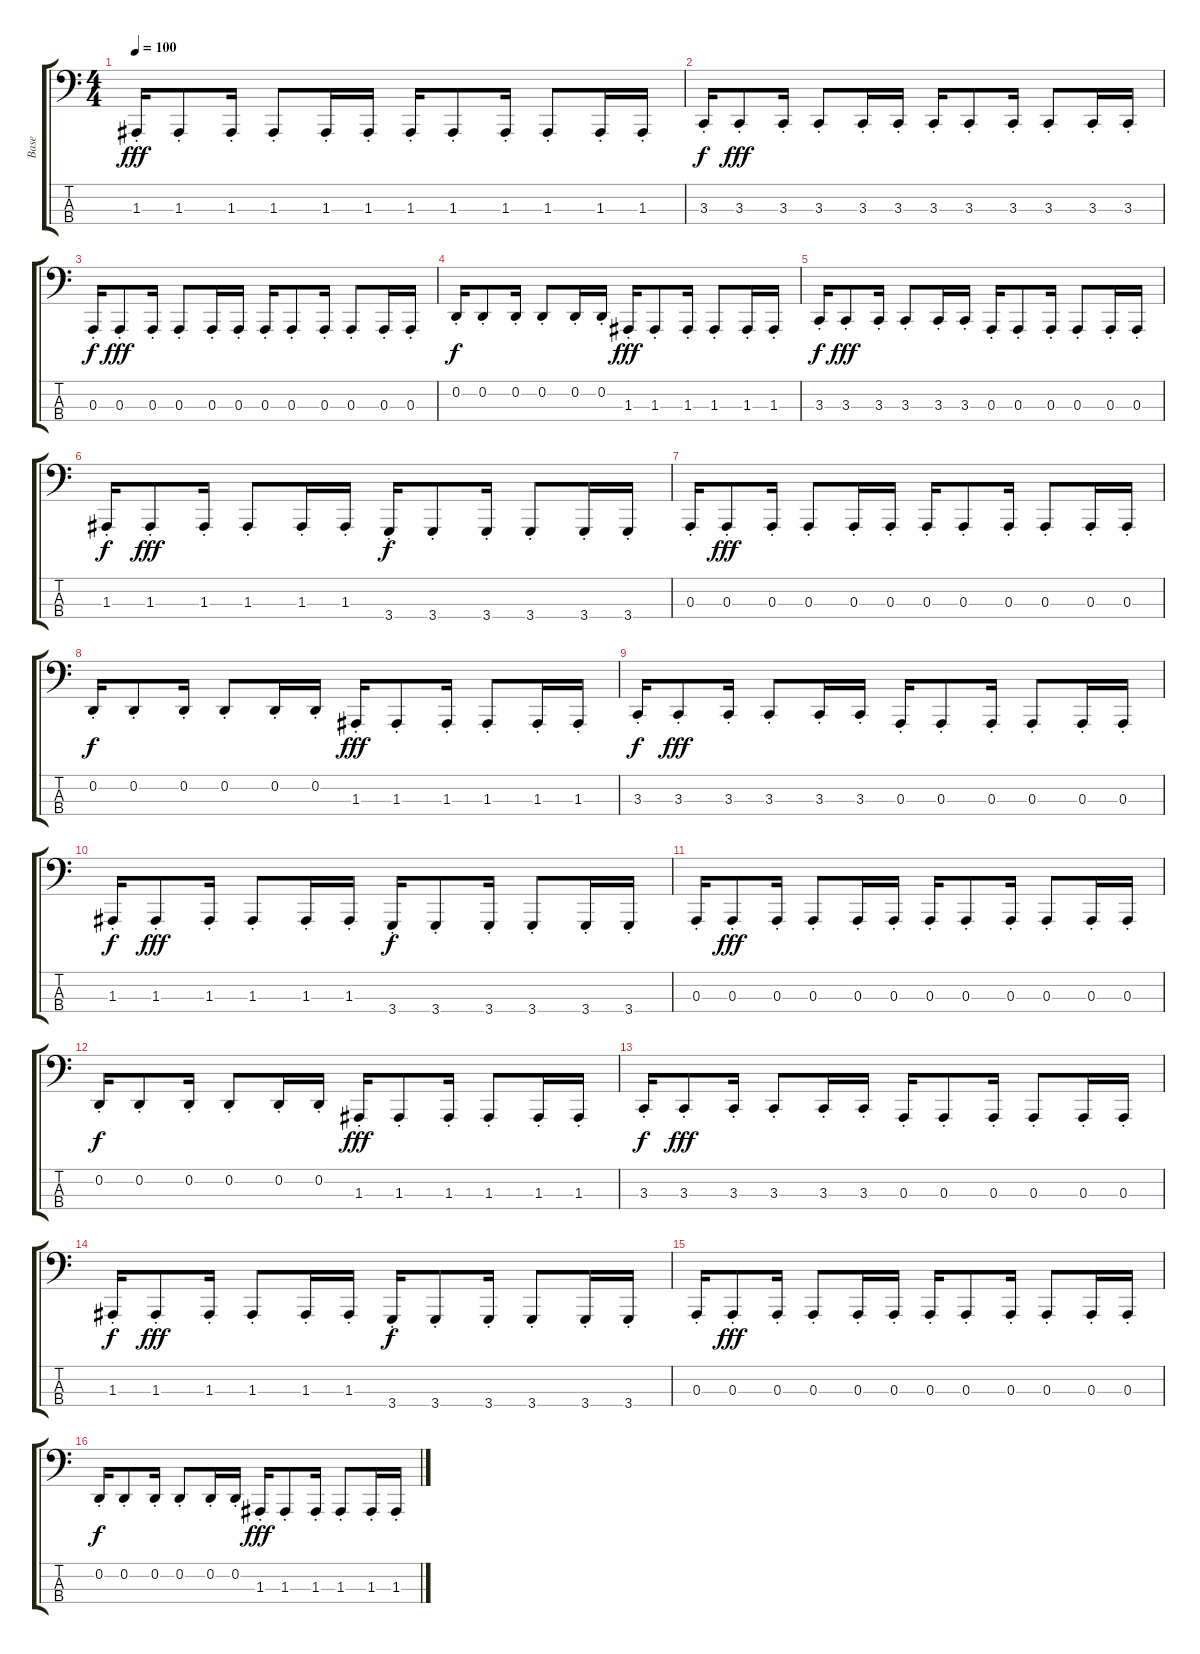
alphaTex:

\track ("Base" "Base") {instrument lead8bassandlead}
\staff {score tabs}
\tuning (G2 D2 A1 E1) {hide}
\ts (4 4)
\tempo 100
\clef f4
\ks c
1.3{st}.16{dy fff} 1.3{st}.8 1.3{st}.16 1.3{st}.8 1.3{st}.16 1.3{st}.16 1.3{st}.16 1.3{st}.8 1.3{st}.16 1.3{st}.8 1.3{st}.16 1.3{st}.16 |
3.3{st}.16{dy f} 3.3{st}.8{dy fff} 3.3{st}.16 3.3{st}.8 3.3{st}.16 3.3{st}.16 3.3{st}.16 3.3{st}.8 3.3{st}.16 3.3{st}.8 3.3{st}.16 3.3{st}.16 |
0.3{st}.16{dy f} 0.3{st}.8{dy fff} 0.3{st}.16 0.3{st}.8 0.3{st}.16 0.3{st}.16 0.3{st}.16 0.3{st}.8 0.3{st}.16 0.3{st}.8 0.3{st}.16 0.3{st}.16 |
0.2{st}.16{dy f} 0.2{st}.8 0.2{st}.16 0.2{st}.8 0.2{st}.16 0.2{st}.16 1.3{st}.16{dy fff} 1.3{st}.8 1.3{st}.16 1.3{st}.8 1.3{st}.16 1.3{st}.16 |
3.3{st}.16{dy f} 3.3{st}.8{dy fff} 3.3{st}.16 3.3{st}.8 3.3{st}.16 3.3{st}.16 0.3{st}.16 0.3{st}.8 0.3{st}.16 0.3{st}.8 0.3{st}.16 0.3{st}.16 |
1.3{st}.16{dy f} 1.3{st}.8{dy fff} 1.3{st}.16 1.3{st}.8 1.3{st}.16 1.3{st}.16 3.4{st}.16{dy f} 3.4{st}.8 3.4{st}.16 3.4{st}.8 3.4{st}.16 3.4{st}.16 |
0.3{st}.16 0.3{st}.8{dy fff} 0.3{st}.16 0.3{st}.8 0.3{st}.16 0.3{st}.16 0.3{st}.16 0.3{st}.8 0.3{st}.16 0.3{st}.8 0.3{st}.16 0.3{st}.16 |
0.2{st}.16{dy f} 0.2{st}.8 0.2{st}.16 0.2{st}.8 0.2{st}.16 0.2{st}.16 1.3{st}.16{dy fff} 1.3{st}.8 1.3{st}.16 1.3{st}.8 1.3{st}.16 1.3{st}.16 |
3.3{st}.16{dy f} 3.3{st}.8{dy fff} 3.3{st}.16 3.3{st}.8 3.3{st}.16 3.3{st}.16 0.3{st}.16 0.3{st}.8 0.3{st}.16 0.3{st}.8 0.3{st}.16 0.3{st}.16 |
1.3{st}.16{dy f} 1.3{st}.8{dy fff} 1.3{st}.16 1.3{st}.8 1.3{st}.16 1.3{st}.16 3.4{st}.16{dy f} 3.4{st}.8 3.4{st}.16 3.4{st}.8 3.4{st}.16 3.4{st}.16 |
0.3{st}.16 0.3{st}.8{dy fff} 0.3{st}.16 0.3{st}.8 0.3{st}.16 0.3{st}.16 0.3{st}.16 0.3{st}.8 0.3{st}.16 0.3{st}.8 0.3{st}.16 0.3{st}.16 |
0.2{st}.16{dy f} 0.2{st}.8 0.2{st}.16 0.2{st}.8 0.2{st}.16 0.2{st}.16 1.3{st}.16{dy fff} 1.3{st}.8 1.3{st}.16 1.3{st}.8 1.3{st}.16 1.3{st}.16 |
3.3{st}.16{dy f} 3.3{st}.8{dy fff} 3.3{st}.16 3.3{st}.8 3.3{st}.16 3.3{st}.16 0.3{st}.16 0.3{st}.8 0.3{st}.16 0.3{st}.8 0.3{st}.16 0.3{st}.16 |
1.3{st}.16{dy f} 1.3{st}.8{dy fff} 1.3{st}.16 1.3{st}.8 1.3{st}.16 1.3{st}.16 3.4{st}.16{dy f} 3.4{st}.8 3.4{st}.16 3.4{st}.8 3.4{st}.16 3.4{st}.16 |
0.3{st}.16 0.3{st}.8{dy fff} 0.3{st}.16 0.3{st}.8 0.3{st}.16 0.3{st}.16 0.3{st}.16 0.3{st}.8 0.3{st}.16 0.3{st}.8 0.3{st}.16 0.3{st}.16 |
0.2{st}.16{dy f} 0.2{st}.8 0.2{st}.16 0.2{st}.8 0.2{st}.16 0.2{st}.16 1.3{st}.16{dy fff} 1.3{st}.8 1.3{st}.16 1.3{st}.8 1.3{st}.16 1.3{st}.16
